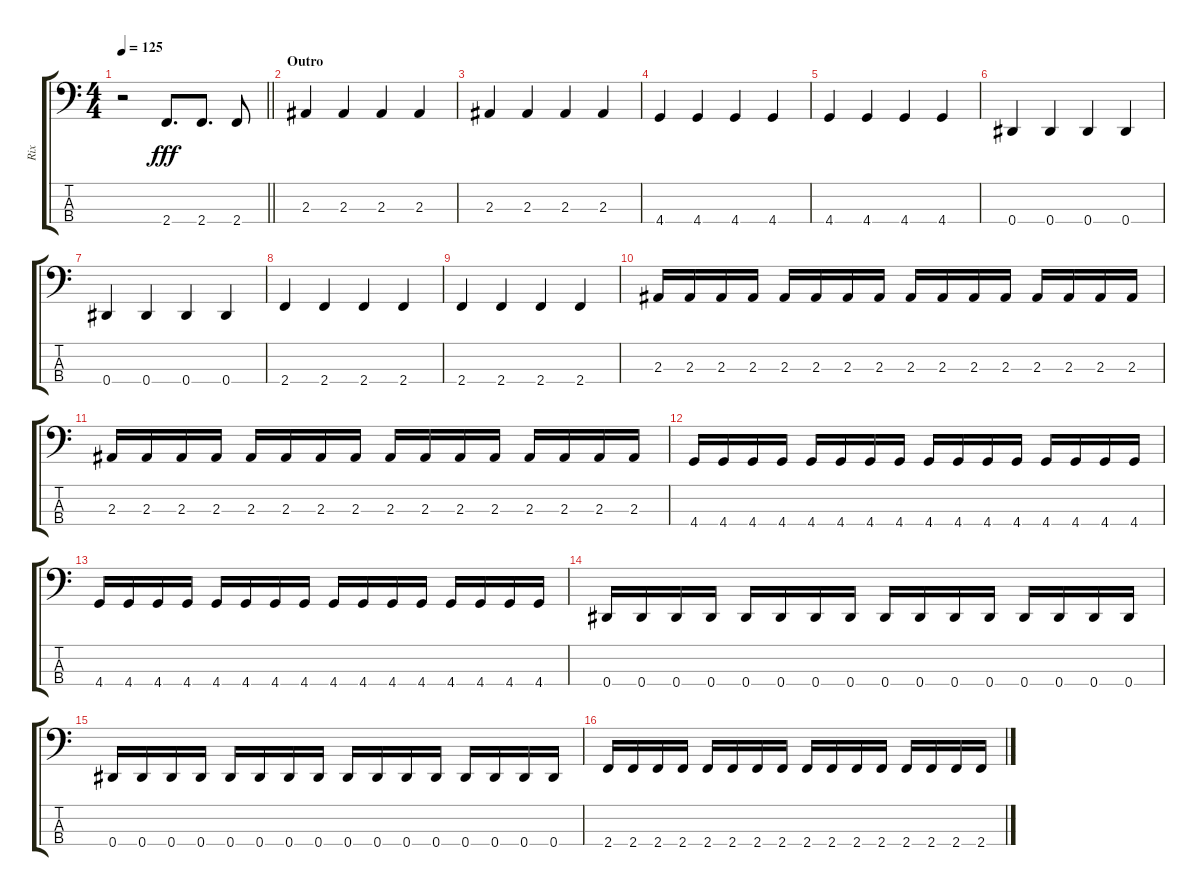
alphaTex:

\track ("Rix" "Rix") {instrument electricbasspick}
\staff {score tabs}
\tuning (Gb2 Db2 Ab1 Eb1) {hide}
\ts (4 4)
\tempo 125
\clef f4
\barLineRight lightlight
\ks c
r.2{dy fff} 2.4.8{d} 2.4.8{d} 2.4.8 |
\section ("" "Outro")
2.3.4 2.3.4 2.3.4 2.3.4 |
2.3.4 2.3.4 2.3.4 2.3.4 |
4.4.4 4.4.4 4.4.4 4.4.4 |
4.4.4 4.4.4 4.4.4 4.4.4 |
0.4.4 0.4.4 0.4.4 0.4.4 |
0.4.4 0.4.4 0.4.4 0.4.4 |
2.4.4 2.4.4 2.4.4 2.4.4 |
2.4.4 2.4.4 2.4.4 2.4.4 |
2.3.16 2.3.16 2.3.16 2.3.16 2.3.16 2.3.16 2.3.16 2.3.16 2.3.16 2.3.16 2.3.16 2.3.16 2.3.16 2.3.16 2.3.16 2.3.16 |
2.3.16 2.3.16 2.3.16 2.3.16 2.3.16 2.3.16 2.3.16 2.3.16 2.3.16 2.3.16 2.3.16 2.3.16 2.3.16 2.3.16 2.3.16 2.3.16 |
4.4.16 4.4.16 4.4.16 4.4.16 4.4.16 4.4.16 4.4.16 4.4.16 4.4.16 4.4.16 4.4.16 4.4.16 4.4.16 4.4.16 4.4.16 4.4.16 |
4.4.16 4.4.16 4.4.16 4.4.16 4.4.16 4.4.16 4.4.16 4.4.16 4.4.16 4.4.16 4.4.16 4.4.16 4.4.16 4.4.16 4.4.16 4.4.16 |
0.4.16 0.4.16 0.4.16 0.4.16 0.4.16 0.4.16 0.4.16 0.4.16 0.4.16 0.4.16 0.4.16 0.4.16 0.4.16 0.4.16 0.4.16 0.4.16 |
0.4.16 0.4.16 0.4.16 0.4.16 0.4.16 0.4.16 0.4.16 0.4.16 0.4.16 0.4.16 0.4.16 0.4.16 0.4.16 0.4.16 0.4.16 0.4.16 |
2.4.16 2.4.16 2.4.16 2.4.16 2.4.16 2.4.16 2.4.16 2.4.16 2.4.16 2.4.16 2.4.16 2.4.16 2.4.16 2.4.16 2.4.16 2.4.16
